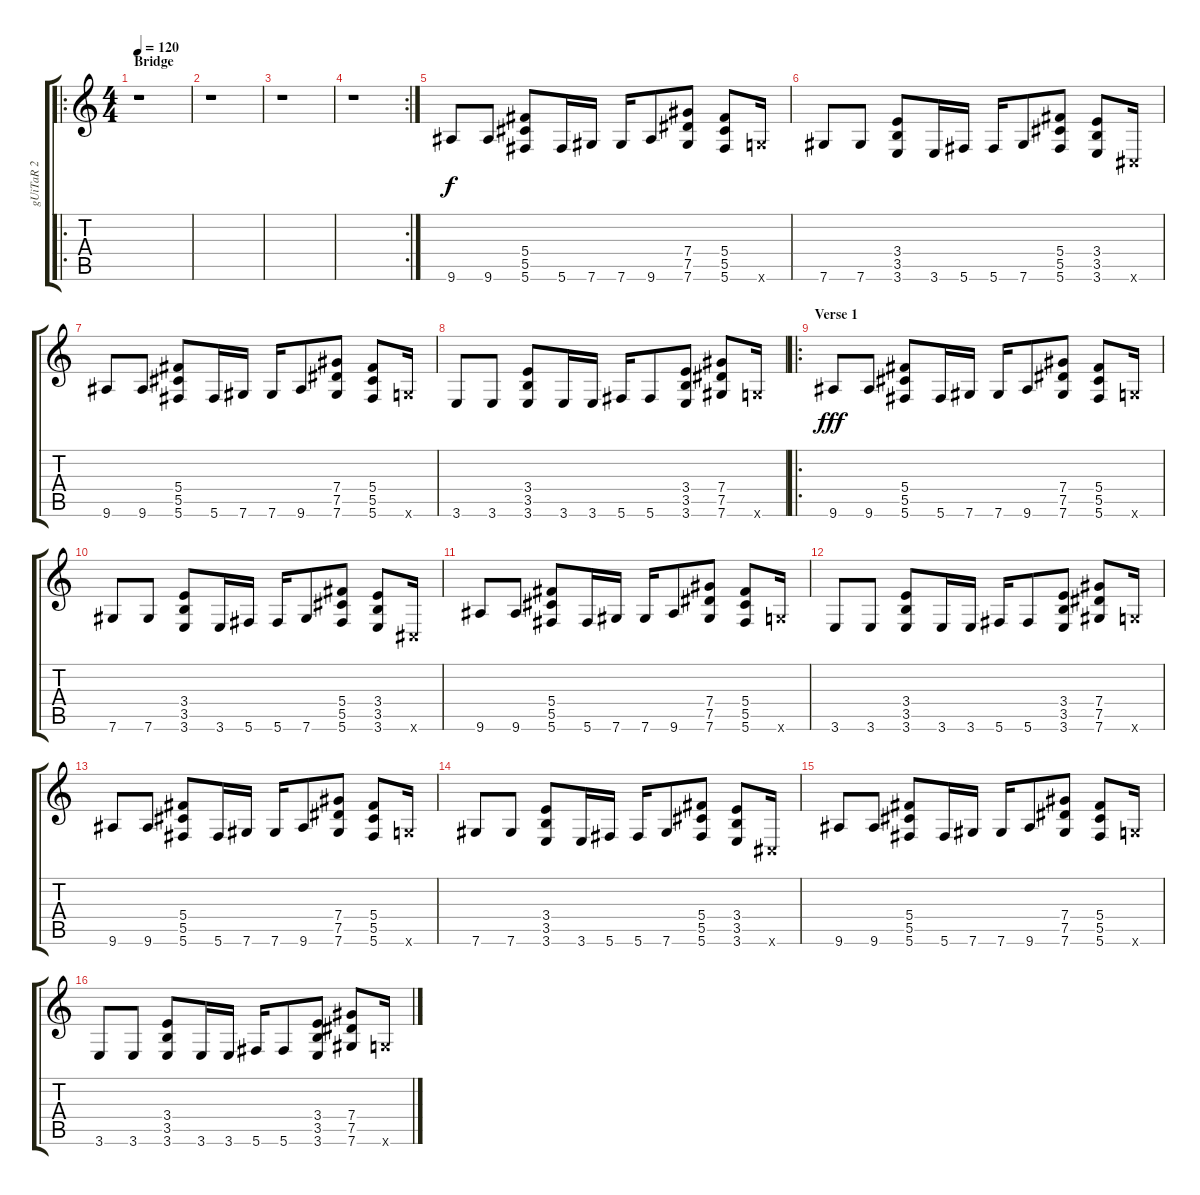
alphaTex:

\track ("gUiTaR 2" "gUiTaR 2") {instrument distortionguitar}
\staff {score tabs}
\tuning (Eb4 Bb3 Gb3 Db3 Ab2 Db2) {hide}
\ro
\ts (4 4)
\section ("" "Bridge")
\tempo 120
\clef g2
\ks c
r.1{dy f} |
r.1 |
r.1 |
\rc 2
r.1 |
9.6.8 9.6.8 (5.4 5.5 5.6).8 5.6.16 7.6.16 7.6.16 9.6.8 (7.4 7.5 7.6).8 (5.4 5.5 5.6).8 6.6{x}.16 |
7.6.8 7.6.8 (3.4 3.5 3.6).8 3.6.16 5.6.16 5.6.16 7.6.8 (5.4 5.5 5.6).8 (3.4 3.5 3.6).8 0.6{x}.16 |
9.6.8 9.6.8 (5.4 5.5 5.6).8 5.6.16 7.6.16 7.6.16 9.6.8 (7.4 7.5 7.6).8 (5.4 5.5 5.6).8 6.6{x}.16 |
3.6.8 3.6.8 (3.4 3.5 3.6).8 3.6.16 3.6.16 5.6.16 5.6.8 (3.4 3.5 3.6).8 (7.4 7.5 7.6).8 6.6{x}.16 |
\ro
\section ("" "Verse 1")
9.6.8{dy fff} 9.6.8 (5.4 5.5 5.6).8 5.6.16 7.6.16 7.6.16 9.6.8 (7.4 7.5 7.6).8 (5.4 5.5 5.6).8 6.6{x}.16 |
7.6.8 7.6.8 (3.4 3.5 3.6).8 3.6.16 5.6.16 5.6.16 7.6.8 (5.4 5.5 5.6).8 (3.4 3.5 3.6).8 0.6{x}.16 |
9.6.8 9.6.8 (5.4 5.5 5.6).8 5.6.16 7.6.16 7.6.16 9.6.8 (7.4 7.5 7.6).8 (5.4 5.5 5.6).8 6.6{x}.16 |
3.6.8 3.6.8 (3.4 3.5 3.6).8 3.6.16 3.6.16 5.6.16 5.6.8 (3.4 3.5 3.6).8 (7.4 7.5 7.6).8 6.6{x}.16 |
9.6.8 9.6.8 (5.4 5.5 5.6).8 5.6.16 7.6.16 7.6.16 9.6.8 (7.4 7.5 7.6).8 (5.4 5.5 5.6).8 6.6{x}.16 |
7.6.8 7.6.8 (3.4 3.5 3.6).8 3.6.16 5.6.16 5.6.16 7.6.8 (5.4 5.5 5.6).8 (3.4 3.5 3.6).8 0.6{x}.16 |
9.6.8 9.6.8 (5.4 5.5 5.6).8 5.6.16 7.6.16 7.6.16 9.6.8 (7.4 7.5 7.6).8 (5.4 5.5 5.6).8 6.6{x}.16 |
3.6.8 3.6.8 (3.4 3.5 3.6).8 3.6.16 3.6.16 5.6.16 5.6.8 (3.4 3.5 3.6).8 (7.4 7.5 7.6).8 6.6{x}.16
